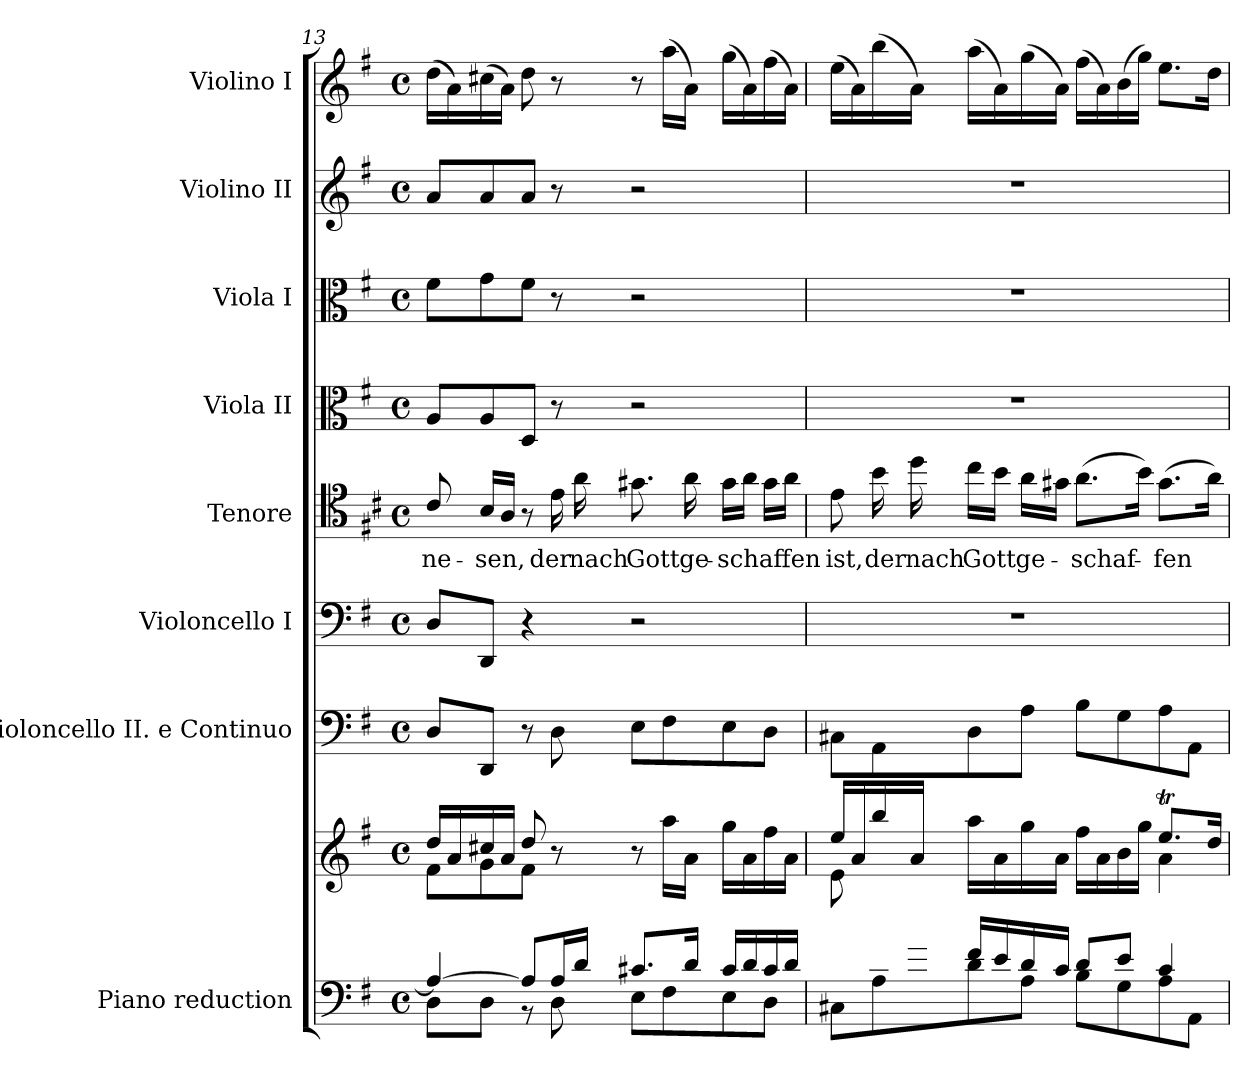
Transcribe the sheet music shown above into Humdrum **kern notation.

**kern	**kern	**kern	**kern	**kern	**text	**kern	**kern	**kern	**kern
*part8	*part8	*part7	*part6	*part5	*part5	*part4	*part3	*part2	*part1
*staff9	*staff8	*staff7	*staff6	*staff5	*staff5	*staff4	*staff3	*staff2	*staff1
*I"Piano reduction	*	*I"Violoncello II.  e Continuo	*I"Violoncello I	*I"Tenore	*	*I"Viola II	*I"Viola I	*I"Violino II	*I"Violino I
*I'Pno	*	*	*	*	*	*	*I'Vla	*I'Vln	*I'Vln
!!LO:PB:g=z
*clefF4	*clefG2	*clefF4	*clefF4	*clefC4	*	*clefC3	*clefC3	*clefG2	*clefG2
*	*	*ITrd7c12	*	*ITrd4c7	*	*	*	*	*
*k[f#]	*k[f#]	*k[f#]	*k[f#]	*k[f#]	*	*k[f#]	*k[f#]	*k[f#]	*k[f#]
*G:	*G:	*G:	*G:	*G:	*	*G:	*G:	*G:	*G:
*M4/4	*M4/4	*M4/4	*M4/4	*M4/4	*	*M4/4	*M4/4	*M4/4	*M4/4
*met(c)	*met(c)	*met(c)	*met(c)	*met(c)	*	*met(c)	*met(c)	*met(c)	*met(c)
=13	=13	=13	=13	=13	=13	=13	=13	=13	=13
*^	*^	*	*	*	*	*	*	*	*
!	!	!	!	!	!	!	!LO:LY:b	!	!	!	!
4A/_	8D\L	16dd/LL	8f#\L	8DD/L	8D/L	8F#/	-ne-	8A/L	8f#\L	8a/L	(>16dd\LL
.	.	16a/	.	.	.	.	.	.	.	.	16a\)
!	!	!	!	!	!	!	!LO:LY:b	!	!	!	!
.	8D\J	16cc#X/	8g\	8DDD/J	8DD/J	16E/LL	-sen,	8A/	8g\	8a/	(>16cc#X\
.	.	16a/JJ	.	.	.	16D/JJ	.	.	.	.	16a\JJ)
8A/L]	8r	8dd/	8f#\J	8r	4r	8r	.	8D/J	8f#\J	8a/J	8dd\
!	!	!	!	!	!	!	!LO:LY:b	!	!	!	!
16A/L	8D\	8r	8ryy	8DD\	.	16A\	der	8r	8r	8r	8r
!	!	!	!	!	!	!	!LO:LY:b	!	!	!	!
16d/JJ	.	.	.	.	.	16d\	nach	.	.	.	.
!	!	!	!	!	!	!	!LO:LY:b	!	!	!	!
8.c#X/L	8E\L	8r	8ryy	8EE\L	2r	8.c#X\	Gott	2r	2r	2r	8r
.	8F#\	16aa\LL	8ryy	8FF#\	.	.	.	.	.	.	(>16aa\LL
!	!	!	!	!	!	!	!LO:LY:b	!	!	!	!
16d/Jk	.	16a\JJ	.	.	.	16d\	ge-	.	.	.	16a\JJ)
!	!	!	!	!	!	!	!LO:LY:b	!	!	!	!
16c#/LL	8E\	16gg\LL	4ryy	8EE\	.	16c#\LL	-schaffen	.	.	.	(>16gg\LL
16d/	.	16a\	.	.	.	16d\JJ	.	.	.	.	16a\)
16c#/	8D\J	16ff#\	.	8DD\J	.	16c#\LL	.	.	.	.	(>16ff#\
16d/JJ	.	16a\JJ	.	.	.	16d\JJ	.	.	.	.	16a\JJ)
=14	=14	=14	=14	=14	=14	=14	=14	=14	=14	=14	=14
*	*	*	*^	*	*	*	*	*	*	*	*
!	!	!	!	!	!	!	!	!LO:LY:b	!	!	!	!
8ryy	8C#X\L	16ee/LL	2rffyy	8e\L	8CC#X\L	1r	8A\	ist,	1r	1r	1r	(>16ee\LL
.	.	16a/	.	.	.	.	.	.	.	.	.	16a\)
!	!	!	!	!	!	!	!	!LO:LY:b	!	!	!	!
16c#X/L	8A\	16bb/	.	2..ryy	8AAA\	.	16e\	der	.	.	.	(>16bb\
!	!	!	!	!	!	!	!	!LO:LY:b	!	!	!	!
16g/JJ	.	16a/JJ	.	.	.	.	16g\	nach	.	.	.	16a\JJ)
!	!	!	!	!	!	!	!	!LO:LY:b	!	!	!	!
16f#/LL	8d\	16aa\LL	.	.	8DD\	.	16f#\LL	Gott	.	.	.	(>16aa\LL
16e/	.	16a\	.	.	.	.	16e\JJ	.	.	.	.	16a\)
!	!	!	!	!	!	!	!	!LO:LY:b	!	!	!	!
16d/	8A\J	16gg\	.	.	8AA\J	.	16d\LL	ge-	.	.	.	(>16gg\
16c#/JJ	.	16a\JJ	.	.	.	.	16c#X\JJ	.	.	.	.	16a\JJ)
!	!	!	!	!	!	!	!	!LO:LY:b	!	!	!	!
8d/L	8B\L	16ff#\LL	4ryy	.	8BB\L	.	(>8.d\L	schaf-	.	.	.	(>16ff#\LL
.	.	16a\	.	.	.	.	.	.	.	.	.	16a\)
8e/J	8G\	16b\	.	.	8GG\	.	.	.	.	.	.	(>16b\
.	.	16gg\JJ	.	.	.	.	16e\Jk)	.	.	.	.	16gg\JJ)
!	!	!	!	!	!	!	!	!LO:LY:b	!	!	!	!
4c#/	8A\	8.eeT/L	4a\	.	8AA\	.	(>8.c#\L	fen	.	.	.	8.ee\L
.	8AA\J	.	.	.	8AAA\J	.	.	.	.	.	.	.
.	.	16dd/Jk	.	.	.	.	16d\Jk)	.	.	.	.	16dd\Jk
*v	*v	*	*	*	*	*	*	*	*	*	*	*
*	*v	*v	*v	*	*	*	*	*	*	*	*
=	=	=	=	=	=	=	=	=	=
*-	*-	*-	*-	*-	*-	*-	*-	*-	*-
